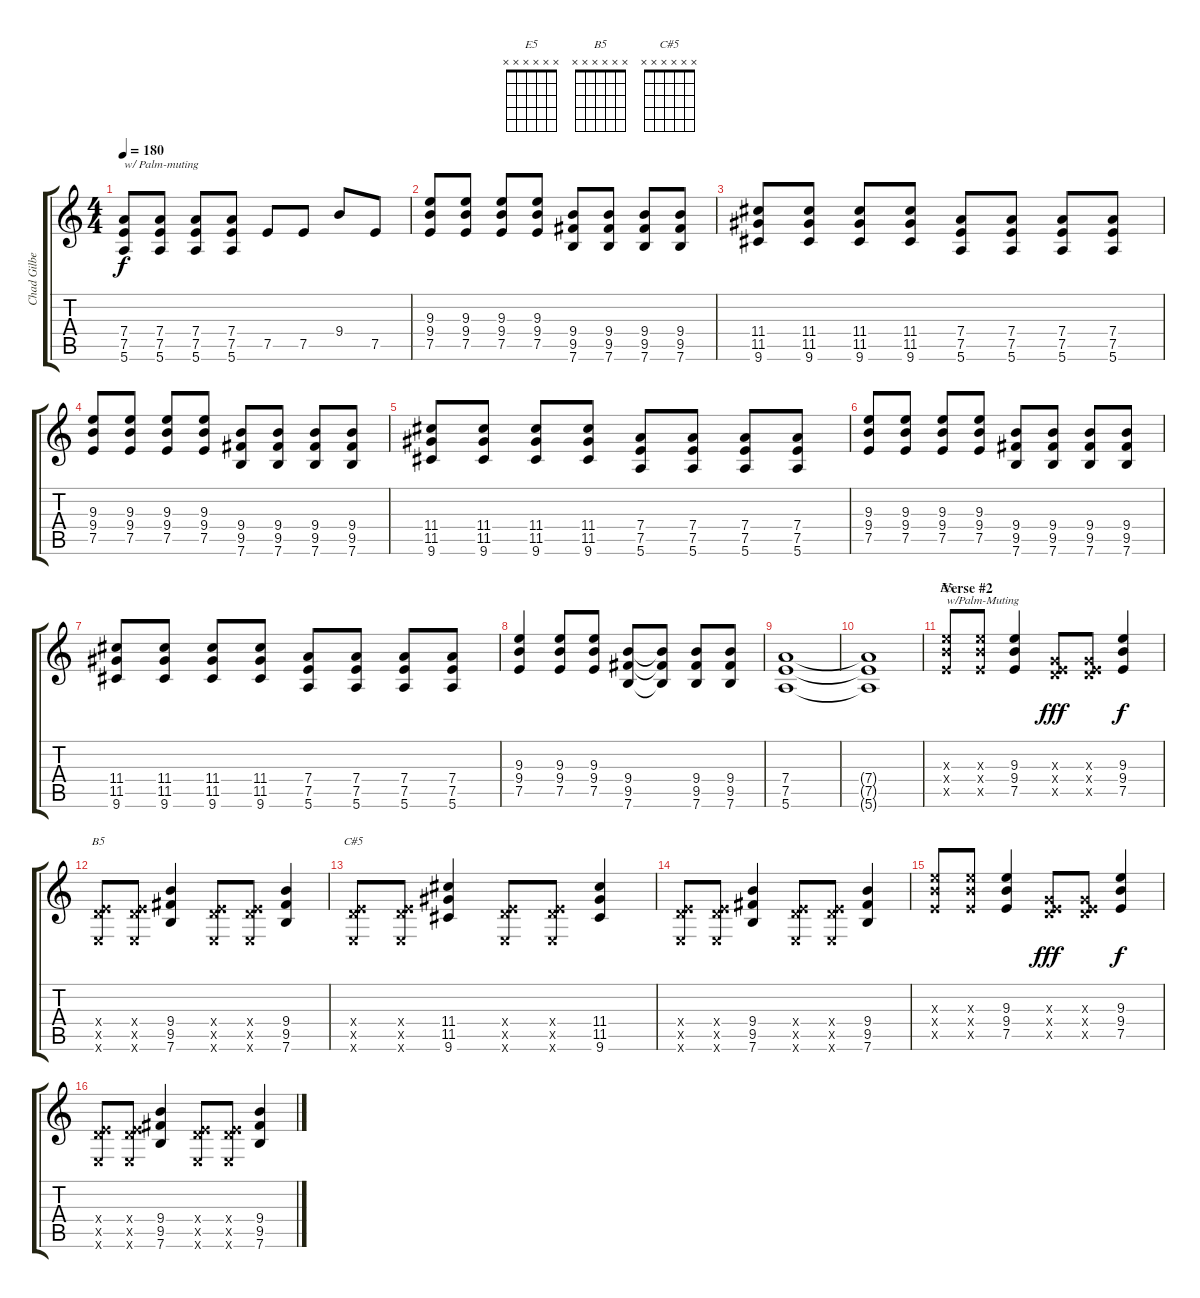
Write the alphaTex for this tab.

\track ("Chad Gilbert - Guitar" "Chad Gilbe") {instrument overdrivenguitar}
\staff {score tabs}
\tuning (E4 B3 G3 D3 A2 E2) {hide}
\chord ("E5" x x x x x x) {firstfret 0}
\chord ("B5" x x x x x x) {firstfret 0}
\chord ("C#5" x x x x x x) {firstfret 0}
\ts (4 4)
\tempo 180
\clef g2
\ks c
(7.4 7.5 5.6).8{txt "w/ Palm-muting" dy f} (7.4 7.5 5.6).8 (7.4 7.5 5.6).8 (7.4 7.5 5.6).8 7.5.8 7.5.8 9.4.8 7.5.8 |
(9.3 9.4 7.5).8 (9.3 9.4 7.5).8 (9.3 9.4 7.5).8 (9.3 9.4 7.5).8 (9.4 9.5 7.6).8 (9.4 9.5 7.6).8 (9.4 9.5 7.6).8 (9.4 9.5 7.6).8 |
(11.4 11.5 9.6).8 (11.4 11.5 9.6).8 (11.4 11.5 9.6).8 (11.4 11.5 9.6).8 (7.4 7.5 5.6).8 (7.4 7.5 5.6).8 (7.4 7.5 5.6).8 (7.4 7.5 5.6).8 |
(9.3 9.4 7.5).8 (9.3 9.4 7.5).8 (9.3 9.4 7.5).8 (9.3 9.4 7.5).8 (9.4 9.5 7.6).8 (9.4 9.5 7.6).8 (9.4 9.5 7.6).8 (9.4 9.5 7.6).8 |
(11.4 11.5 9.6).8 (11.4 11.5 9.6).8 (11.4 11.5 9.6).8 (11.4 11.5 9.6).8 (7.4 7.5 5.6).8 (7.4 7.5 5.6).8 (7.4 7.5 5.6).8 (7.4 7.5 5.6).8 |
(9.3 9.4 7.5).8 (9.3 9.4 7.5).8 (9.3 9.4 7.5).8 (9.3 9.4 7.5).8 (9.4 9.5 7.6).8 (9.4 9.5 7.6).8 (9.4 9.5 7.6).8 (9.4 9.5 7.6).8 |
(11.4 11.5 9.6).8 (11.4 11.5 9.6).8 (11.4 11.5 9.6).8 (11.4 11.5 9.6).8 (7.4 7.5 5.6).8 (7.4 7.5 5.6).8 (7.4 7.5 5.6).8 (7.4 7.5 5.6).8 |
(9.3 9.4 7.5).4 (9.3 9.4 7.5).8 (9.3 9.4 7.5).8 (9.4 9.5 7.6).8 (9.4{t} 9.5{t} 7.6{t}).8 (9.4 9.5 7.6).8 (9.4 9.5 7.6).8 |
(7.4 7.5 5.6).1 |
(7.4{t} 7.5{t} 5.6{t}).1 |
\section ("" "Verse #2")
(9.3{x} 9.4{x} 7.5{x}).8{ch "E5" txt "w/Palm-Muting"} (9.3{x} 9.4{x} 7.5{x}).8 (9.3 9.4 7.5).4 (0.3{x} 0.4{x} 7.5{x}).8{dy fff} (0.3{x} 0.4{x} 7.5{x}).8 (9.3 9.4 7.5).4{dy f} |
(0.4{x} 7.5{x} 0.6{x}).8{ch "B5"} (0.4{x} 7.5{x} 0.6{x}).8 (9.4 9.5 7.6).4 (0.4{x} 7.5{x} 0.6{x}).8 (0.4{x} 7.5{x} 0.6{x}).8 (9.4 9.5 7.6).4 |
(0.4{x} 7.5{x} 0.6{x}).8{ch "C#5"} (0.4{x} 7.5{x} 0.6{x}).8 (11.4 11.5 9.6).4 (0.4{x} 7.5{x} 0.6{x}).8 (0.4{x} 7.5{x} 0.6{x}).8 (11.4 11.5 9.6).4 |
(0.4{x} 7.5{x} 0.6{x}).8 (0.4{x} 7.5{x} 0.6{x}).8 (9.4 9.5 7.6).4 (0.4{x} 7.5{x} 0.6{x}).8 (0.4{x} 7.5{x} 0.6{x}).8 (9.4 9.5 7.6).4 |
(9.3{x} 9.4{x} 7.5{x}).8 (9.3{x} 9.4{x} 7.5{x}).8 (9.3 9.4 7.5).4 (0.3{x} 0.4{x} 7.5{x}).8{dy fff} (0.3{x} 0.4{x} 7.5{x}).8 (9.3 9.4 7.5).4{dy f} |
(0.4{x} 7.5{x} 0.6{x}).8 (0.4{x} 7.5{x} 0.6{x}).8 (9.4 9.5 7.6).4 (0.4{x} 7.5{x} 0.6{x}).8 (0.4{x} 7.5{x} 0.6{x}).8 (9.4 9.5 7.6).4
